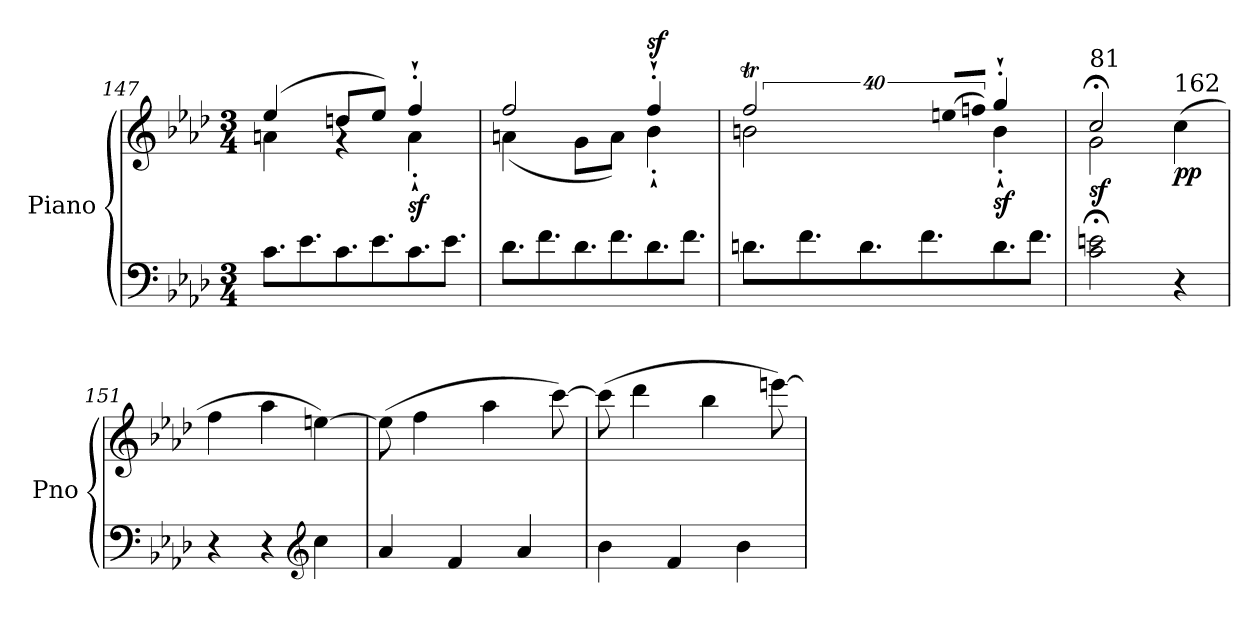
**kern	**kern	**dynam
*part1	*part1	*part1
*staff2	*staff1	*staff1/2
*I"Piano	*	*
*I'Pno	*	*
*clefF4	*clefG2	*
*k[b-e-a-d-]	*k[b-e-a-d-]	*
*A-:	*A-:	*
*M3/4	*M3/4	*
*Xtuplet	*	*
=147	=147	=147
*	*^	*
12.c\L	(4ee-/	4an\	.
12.e-\	.	.	.
12.c\	8ddn/L	4rg	.
12.e-\	8ee-/J)	.	.
!	!	!	!LO:DY:b
12.c\	4ff`'/	4a`'\	sf
12.e-\J	.	.	.
=148	=148	=148	=148
12.d-\L	2ff/	(4an\	.
12.f\	.	.	.
12.d-\	.	8g\L	.
12.f\	.	8a\J)	.
!	!	!	!LO:DY:a
12.d-\	4ff`'/	4b-`'\	sf
12.f\J	.	.	.
=149	=149	=149	=149
*	*	*^	*
12.dn\L	2ffT/	2bn\	640%29ryy	.
*	*	*	*Xtuplet	*
!	!	!	!LO:N:vis=16	!
.	.	.	640%29ggyy	.
!	!	!	!LO:N:vis=16	!
.	.	.	640%29ffyy	.
12.f\	.	.	.	.
!	!	!	!LO:N:vis=16	!
.	.	.	640%29ggyy	.
!	!	!	!LO:N:vis=16	!
.	.	.	640%29ffyy	.
!	!	!	!LO:N:vis=16	!
.	.	.	640%29ggyy	.
12.d\	.	.	.	.
!	!	!	!LO:N:vis=16	!
.	.	.	640%29ffyy	.
!	!	!	!LO:N:vis=16	!
.	.	.	640%29ggyy	.
!	!	!	!LO:N:vis=16	!
.	.	.	640%29ffyy	.
12.f\	.	.	.	.
!	!	!	!LO:N:vis=16	!
.	.	.	(640%29eenTTT/LL	.
!	!	!	!LO:N:vis=16	!
.	.	.	640%29ff/JJ)	.
.	.	.	640%161ryy	.
!	!	!	!	!LO:DY:b
12.d\	4gg`'/	4b`'\	.	sf
12.f\J	.	.	.	.
*	*	*v	*v	*
=150	=150	=150	=150
!	!LO:TX:a:t=81	!	!
!	!	!	!LO:DY:b
2c\; 2en\;	2cc;</	2g\	sf
!	!LO:TX:a:t=162	!	!
!	!	!	!LO:DY:b
4r	(4cc\	4ryy	pp
*	*v	*v	*
!!LO:LB:g=z
=151	=151	=151
4r	4ff\	.
4r	4aa-\	.
*clefG2	*	*
4cc\	[4een\)	.
=152	=152	=152
4a-/	(8ee\]	.
.	4ff\	.
4f/	.	.
.	4aa-\	.
4a-/	.	.
.	[8ccc\)	.
=153	=153	=153
4b-\	(8ccc\]	.
.	4ddd-\	.
4f/	.	.
.	4bb-\	.
4b-\	.	.
.	[8eeen\)	.
=	=	=
*-	*-	*-
